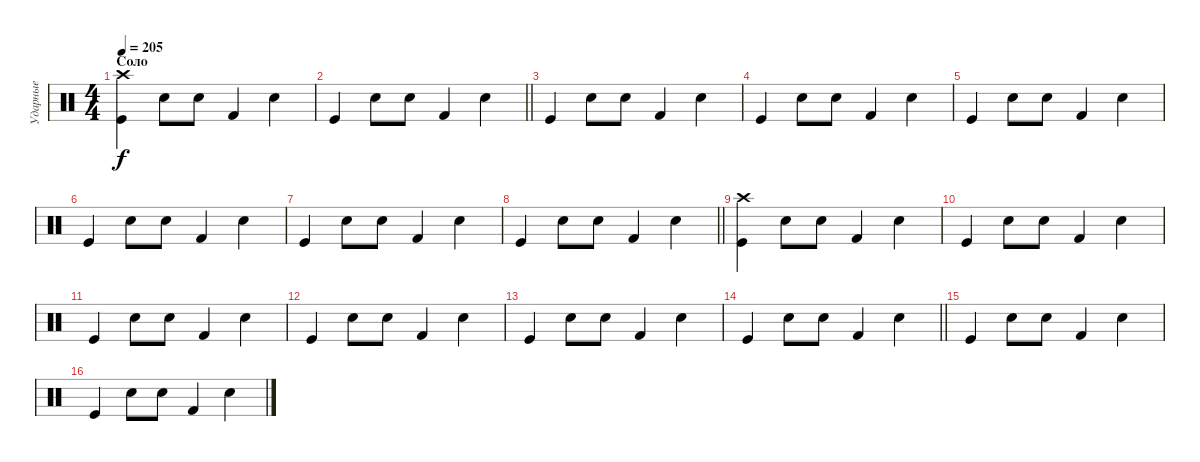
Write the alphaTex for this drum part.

\track ("Ударные" "Ударные") {instrument percussion}
\staff {score}
\articulation defaults
\ts (4 4)
\section ("" "Соло")
\tempo 205
\clef neutral
\ks c
("Kick (hit)" "Crash high (hit)").4{dy f} "Snare (hit) 2".8 "Snare (hit) 2".8 "Kick (hit) 2".4 "Snare (hit) 2".4 |
\barLineRight lightlight "Kick (hit)".4 "Snare (hit) 2".8 "Snare (hit) 2".8 "Kick (hit) 2".4 "Snare (hit) 2".4
|
"Kick (hit)".4 "Snare (hit) 2".8 "Snare (hit) 2".8 "Kick (hit) 2".4 "Snare (hit) 2".4 |
"Kick (hit)".4 "Snare (hit) 2".8 "Snare (hit) 2".8 "Kick (hit) 2".4 "Snare (hit) 2".4 |
"Kick (hit)".4 "Snare (hit) 2".8 "Snare (hit) 2".8 "Kick (hit) 2".4 "Snare (hit) 2".4 |
"Kick (hit)".4 "Snare (hit) 2".8 "Snare (hit) 2".8 "Kick (hit) 2".4 "Snare (hit) 2".4 |
"Kick (hit)".4 "Snare (hit) 2".8 "Snare (hit) 2".8 "Kick (hit) 2".4 "Snare (hit) 2".4 |
\barLineRight lightlight "Kick (hit)".4 "Snare (hit) 2".8 "Snare (hit) 2".8 "Kick (hit) 2".4 "Snare (hit) 2".4
|
("Kick (hit)" "Crash high (hit)").4 "Snare (hit) 2".8 "Snare (hit) 2".8 "Kick (hit) 2".4 "Snare (hit) 2".4 |
"Kick (hit)".4 "Snare (hit) 2".8 "Snare (hit) 2".8 "Kick (hit) 2".4 "Snare (hit) 2".4 |
"Kick (hit)".4 "Snare (hit) 2".8 "Snare (hit) 2".8 "Kick (hit) 2".4 "Snare (hit) 2".4 |
"Kick (hit)".4 "Snare (hit) 2".8 "Snare (hit) 2".8 "Kick (hit) 2".4 "Snare (hit) 2".4 |
"Kick (hit)".4 "Snare (hit) 2".8 "Snare (hit) 2".8 "Kick (hit) 2".4 "Snare (hit) 2".4 |
\barLineRight lightlight "Kick (hit)".4 "Snare (hit) 2".8 "Snare (hit) 2".8 "Kick (hit) 2".4 "Snare (hit) 2".4
|
"Kick (hit)".4 "Snare (hit) 2".8 "Snare (hit) 2".8 "Kick (hit) 2".4 "Snare (hit) 2".4 |
"Kick (hit)".4 "Snare (hit) 2".8 "Snare (hit) 2".8 "Kick (hit) 2".4 "Snare (hit) 2".4
